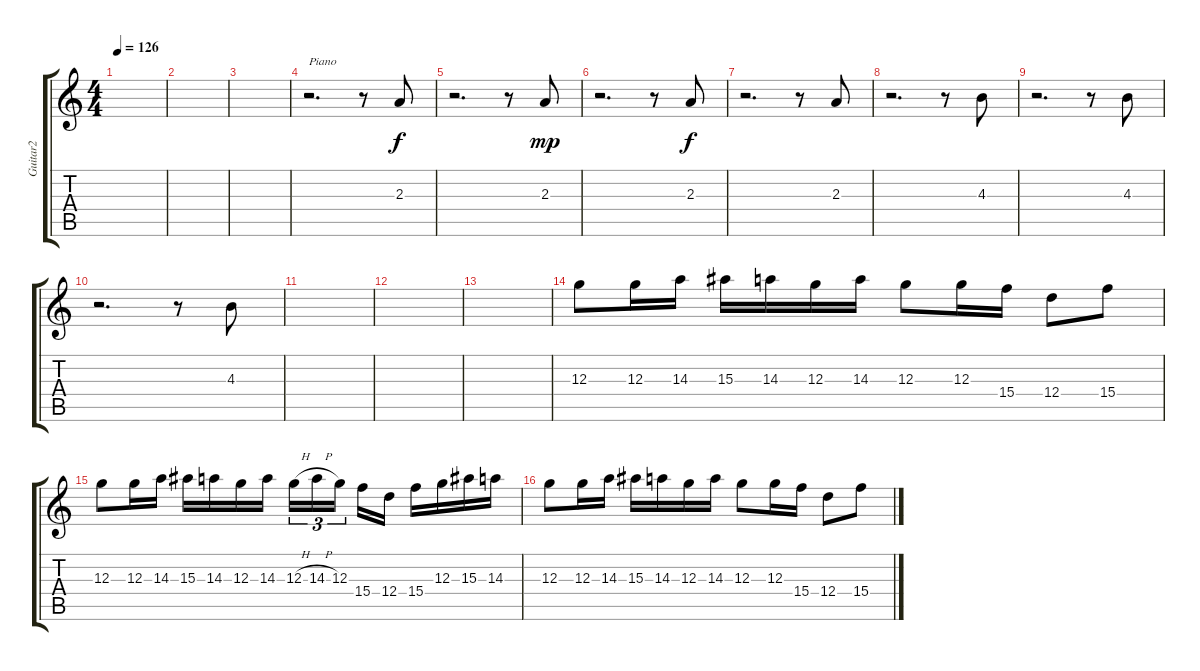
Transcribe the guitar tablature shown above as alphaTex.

\track ("Guitar2" "Guitar2") {instrument distortionguitar}
\staff {score tabs}
\tuning (E4 B3 G3 D3 A2 E2) {hide}
\ts (4 4)
\tempo 126
\clef g2
\ks c
|
|
|
r.2{d txt "Piano" instrument acousticgrandpiano} r.8 2.3.8{dy f} |
r.2{d} r.8 2.3.8{dy mp} |
r.2{d} r.8 2.3.8{dy f} |
r.2{d} r.8 2.3.8 |
r.2{d} r.8 4.3.8 |
r.2{d} r.8 4.3.8 |
r.2{d} r.8 4.3.8 |
|
|
|
12.3.8{volume 14 balance 0 instrument distortionguitar} 12.3.16 14.3.16 15.3.16 14.3.16 12.3.16 14.3.16 12.3.8 12.3.16 15.4.16 12.4.8 15.4.8 |
12.3.8 12.3.16 14.3.16 15.3.16 14.3.16 12.3.16 14.3.16 12.3{h}.16{tu (3 2)} 14.3{h}.16{tu (3 2)} 12.3.16{tu (3 2)} 15.4.16 12.4.16 15.4.16 12.3.16 15.3.16 14.3.16 |
12.3.8 12.3.16 14.3.16 15.3.16 14.3.16 12.3.16 14.3.16 12.3.8 12.3.16 15.4.16 12.4.8 15.4.8
